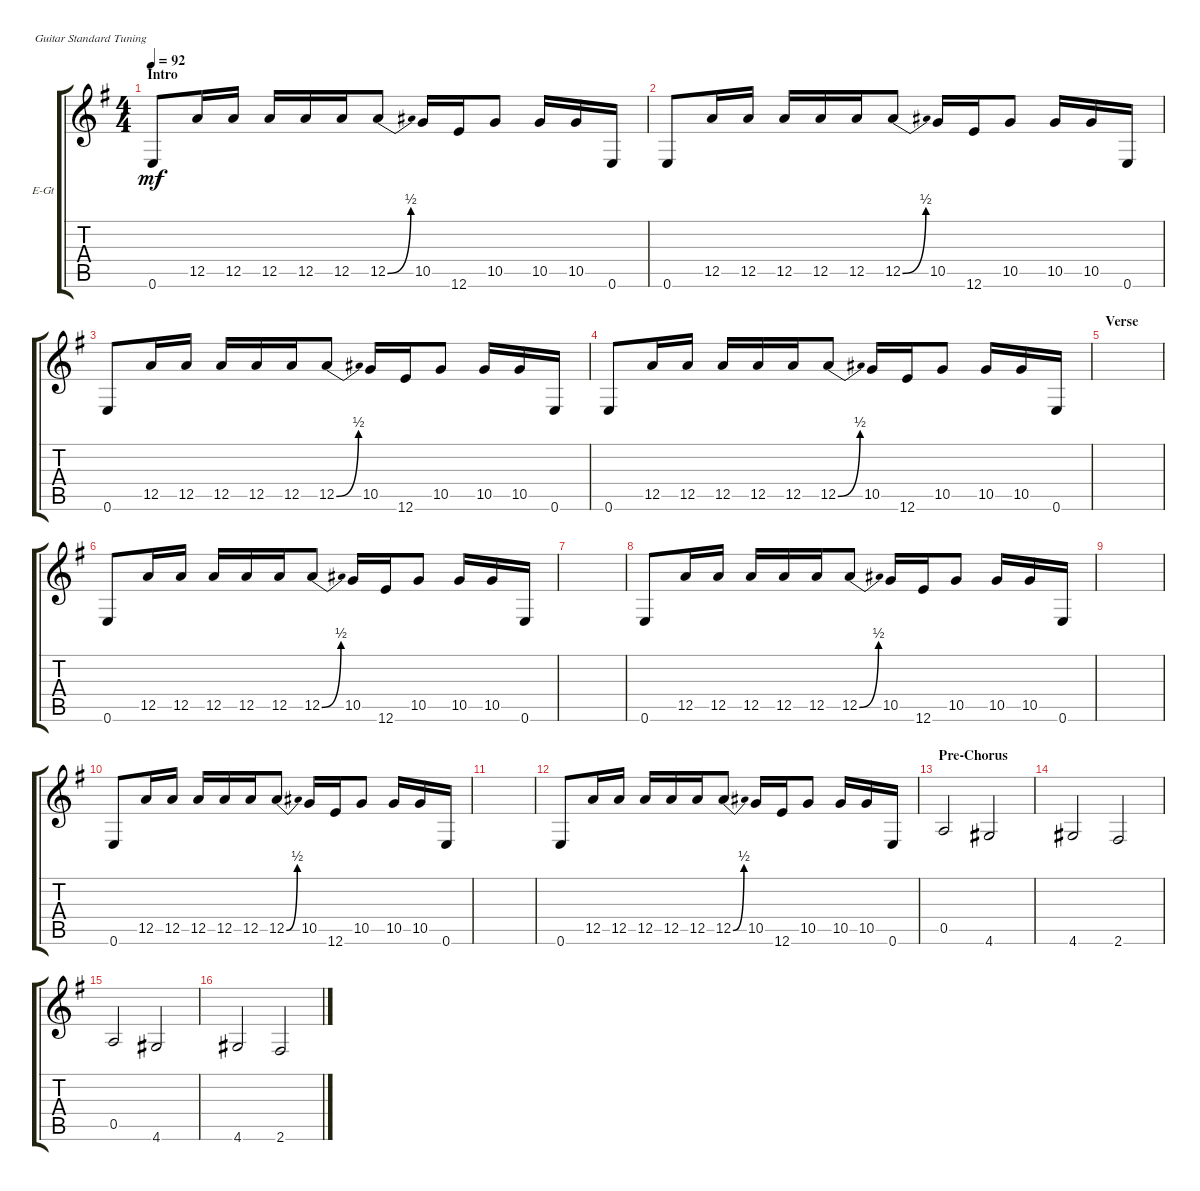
\defaultSystemsLayout 4
\bracketExtendMode groupsimilarinstruments
\firstSystemTrackNameOrientation horizontal
\otherSystemsTrackNameOrientation horizontal
\track ("Electric Guitar" "E-Gt") {instrument distortionguitar}
\staff {score tabs}
\tuning (E4 B3 G3 D3 A2 E2)
\ts (4 4)
\section ("" "Intro")
\tempo 92
\clef g2
\scale
0.513944
\ks g
0.6.8{dy mf instrument distortionguitar} 12.5.16 12.5.16 12.5.16 12.5.16 12.5.16 12.5{be (bend 0 0 15 2)}.8 10.5.16 12.6.16 10.5.8 10.5.16 10.5.16 0.6.16 |
\scale
0.243028 0.6.8 12.5.16 12.5.16 12.5.16 12.5.16 12.5.16 12.5{be (bend 0 0 15 2)}.8 10.5.16 12.6.16 10.5.8 10.5.16 10.5.16 0.6.16 |
\scale
0.243028 0.6.8 12.5.16 12.5.16 12.5.16 12.5.16 12.5.16 12.5{be (bend 0 0 15 2)}.8 10.5.16 12.6.16 10.5.8 10.5.16 10.5.16 0.6.16 |
\scale
0.333333 0.6.8 12.5.16 12.5.16 12.5.16 12.5.16 12.5.16 12.5{be (bend 0 0 15 2)}.8 10.5.16 12.6.16 10.5.8 10.5.16 10.5.16 0.6.16 |
\section ("" "Verse")
\scale
0.333333 |
\scale
0.333333 0.6.8 12.5.16 12.5.16 12.5.16 12.5.16 12.5.16 12.5{be (bend 0 0 15 2)}.8 10.5.16 12.6.16 10.5.8 10.5.16 10.5.16 0.6.16 |
|
0.6.8 12.5.16 12.5.16 12.5.16 12.5.16 12.5.16 12.5{be (bend 0 0 15 2)}.8 10.5.16 12.6.16 10.5.8 10.5.16 10.5.16 0.6.16 |
|
0.6.8 12.5.16 12.5.16 12.5.16 12.5.16 12.5.16 12.5{be (bend 0 0 15 2)}.8 10.5.16 12.6.16 10.5.8 10.5.16 10.5.16 0.6.16 |
|
0.6.8 12.5.16 12.5.16 12.5.16 12.5.16 12.5.16 12.5{be (bend 0 0 15 2)}.8 10.5.16 12.6.16 10.5.8 10.5.16 10.5.16 0.6.16 |
\section ("" "Pre-Chorus")
0.5.2 4.6.2 |
4.6.2 2.6.2 |
0.5.2 4.6.2 |
4.6.2 2.6.2
